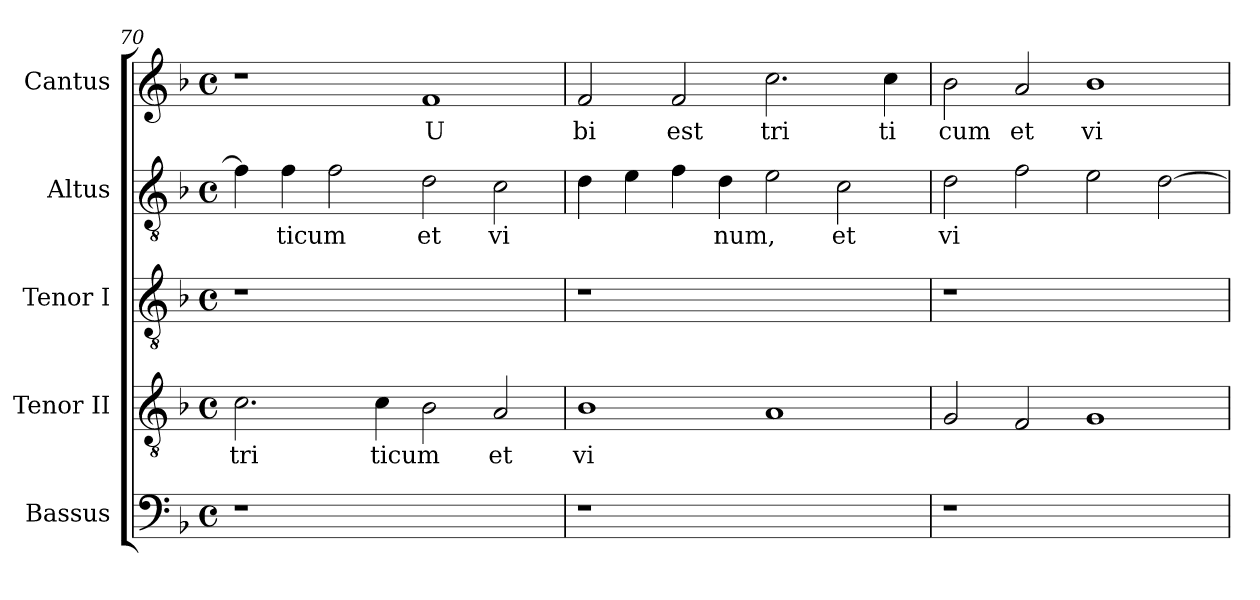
**kern	**kern	**text	**kern	**kern	**text	**kern	**text
*part5	*part4	*part4	*part3	*part2	*part2	*part1	*part1
*staff5	*staff4	*staff4	*staff3	*staff2	*staff2	*staff1	*staff1
*I"Bassus	*I"Tenor II	*	*I"Tenor I	*I"Altus	*	*I"Cantus	*
*I'Bassus	*I'Tenor II	*	*I'Tenor I	*I'Altus	*	*I'Cantus	*
*clefF4	*clefGv2	*	*clefGv2	*clefGv2	*	*clefG2	*
*k[b-]	*k[b-]	*	*k[b-]	*k[b-]	*	*k[b-]	*
*F:	*F:	*	*F:	*F:	*	*F:	*
*M4/4	*M4/4	*	*M4/4	*M4/4	*	*M4/4	*
*met(c)	*met(c)	*	*met(c)	*met(c)	*	*met(c)	*
=70	=70	=70	=70	=70	=70	=70	=70
!	!	!LO:LY:b:cj	!	!	!	!	!
1r	2.c\	tri	1r	4f\]	.	1r	.
!	!	!	!	!	!LO:LY:b	!	!
.	.	.	.	4f\	ticum	.	.
.	.	.	.	2f\	.	.	.
!	!	!LO:LY:b	!	!	!	!	!
.	4c\	ticum	.	.	.	.	.
!	!	!	!	!	!LO:LY:b:cj	!	!LO:LY:b:cj
1ryy	2B-\	.	1ryy	2d\	et	1f	U
!	!	!LO:LY:b:cj	!	!	!LO:LY:b:cj	!	!
.	2A/	et	.	2c\	vi	.	.
=71	=71	=71	=71	=71	=71	=71	=71
!	!	!LO:LY:b:cj	!	!	!	!	!LO:LY:b:cj
1r	1B-	vi	1r	4d\	.	2f/	bi
.	.	.	.	4e\	.	.	.
!	!	!	!	!	!	!	!LO:LY:b:cj
.	.	.	.	4f\	.	2f/	est
!	!	!	!	!	!LO:LY:b	!	!
.	.	.	.	4d\	num,	.	.
!	!	!	!	!	!	!	!LO:LY:b:cj
1ryy	1A	.	1ryy	2e\	.	2.cc\	tri
!	!	!	!	!	!LO:LY:b:cj	!	!
.	.	.	.	2c\	et	.	.
!	!	!	!	!	!	!	!LO:LY:b:cj
.	.	.	.	.	.	4cc\	ti
=72	=72	=72	=72	=72	=72	=72	=72
!	!	!	!	!	!LO:LY:b:cj	!	!LO:LY:b:cj
1r	2G/	.	1r	2d\	vi	2b-\	cum
!	!	!	!	!	!	!	!LO:LY:b:cj
.	2F/	.	.	2f\	.	2a/	et
!	!	!	!	!	!	!	!LO:LY:b:cj
1ryy	1G	.	1ryy	2e\	.	1b-	vi
.	.	.	.	[>2d\	.	.	.
=	=	=	=	=	=	=	=
*-	*-	*-	*-	*-	*-	*-	*-
